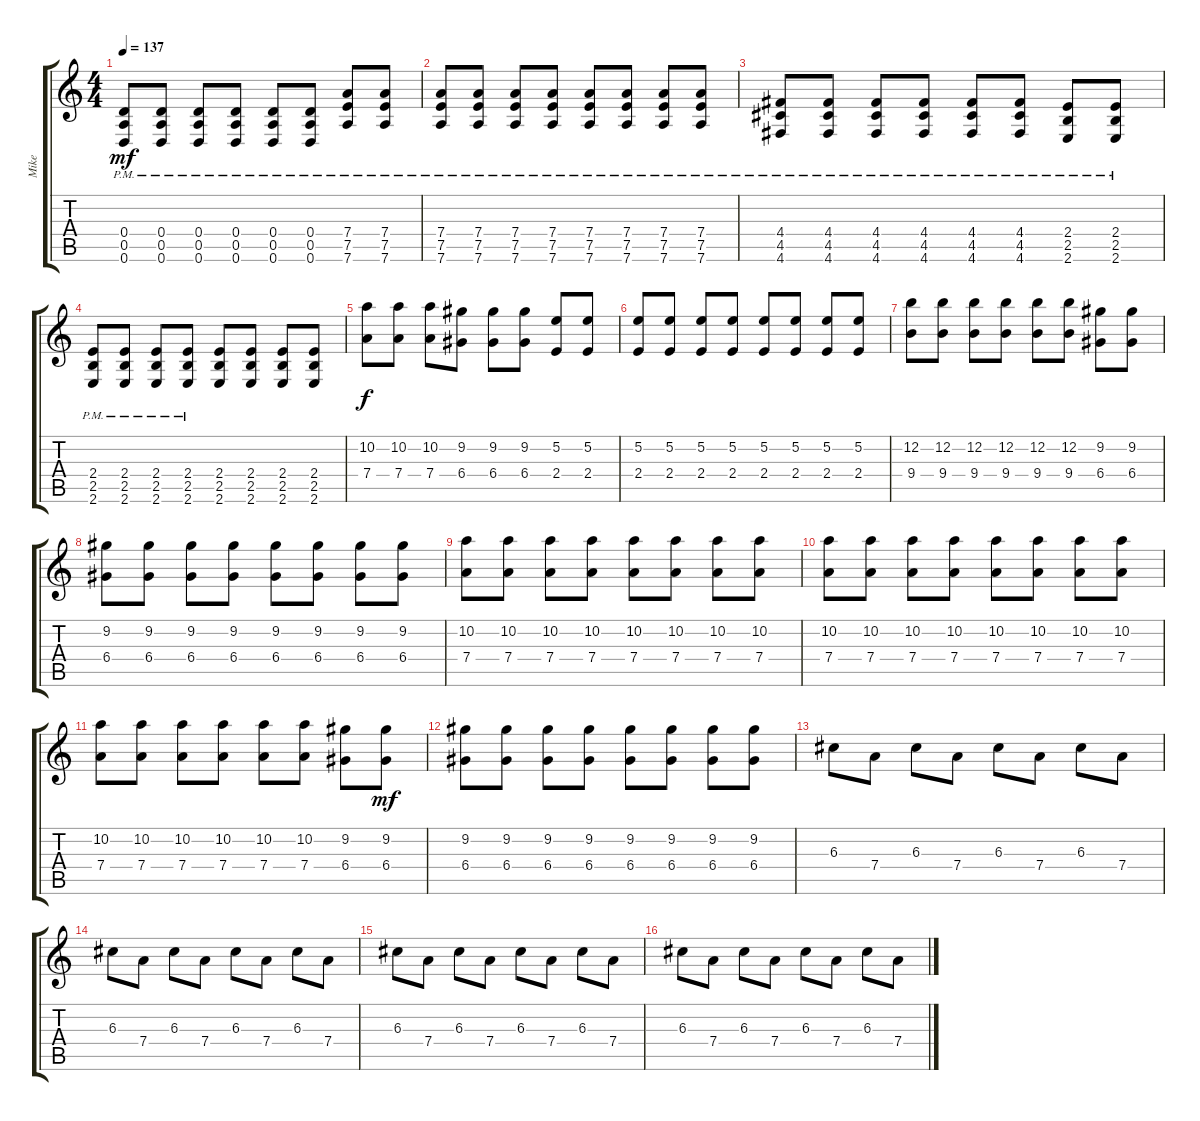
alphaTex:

\track ("Mike" "Mike") {instrument distortionguitar}
\staff {score tabs}
\tuning (E4 B3 G3 D3 A2 D2) {hide}
\ts (4 4)
\tempo 137
\clef g2
\ks c
(0.4{pm} 0.5{pm} 0.6).8{dy mf} (0.4{pm} 0.5{pm} 0.6).8 (0.4{pm} 0.5{pm} 0.6).8 (0.4{pm} 0.5{pm} 0.6).8 (0.4{pm} 0.5{pm} 0.6).8 (0.4{pm} 0.5{pm} 0.6).8 (7.4{pm} 7.5{pm} 7.6).8 (7.4{pm} 7.5{pm} 7.6).8 |
(7.4{pm} 7.5 7.6).8 (7.4{pm} 7.5{pm} 7.6).8 (7.4{pm} 7.5{pm} 7.6).8 (7.4{pm} 7.5{pm} 7.6).8 (7.4{pm} 7.5{pm} 7.6).8 (7.4{pm} 7.5{pm} 7.6).8 (7.4{pm} 7.5{pm} 7.6).8 (7.4{pm} 7.5{pm} 7.6).8 |
(4.4{pm} 4.5{pm} 4.6).8 (4.4{pm} 4.5{pm} 4.6).8 (4.4{pm} 4.5{pm} 4.6).8 (4.4{pm} 4.5{pm} 4.6).8 (4.4{pm} 4.5{pm} 4.6).8 (4.4{pm} 4.5{pm} 4.6).8 (2.4{pm} 2.5{pm} 2.6).8 (2.4{pm} 2.5{pm} 2.6).8 |
(2.4{pm} 2.5{pm} 2.6).8 (2.4{pm} 2.5{pm} 2.6).8 (2.4{pm} 2.5{pm} 2.6).8 (2.4{pm} 2.5{pm} 2.6).8 (2.4 2.5 2.6).8 (2.4 2.5 2.6).8 (2.4 2.5 2.6).8 (2.4 2.5 2.6).8 |
(10.2 7.4).8{dy f} (10.2 7.4).8 (10.2 7.4).8 (9.2 6.4).8 (9.2 6.4).8 (9.2 6.4).8 (5.2 2.4).8 (5.2 2.4).8 |
(5.2 2.4).8 (5.2 2.4).8 (5.2 2.4).8 (5.2 2.4).8 (5.2 2.4).8 (5.2 2.4).8 (5.2 2.4).8 (5.2 2.4).8 |
(12.2 9.4).8 (12.2 9.4).8 (12.2 9.4).8 (12.2 9.4).8 (12.2 9.4).8 (12.2 9.4).8 (9.2 6.4).8 (9.2 6.4).8 |
(9.2 6.4).8 (9.2 6.4).8 (9.2 6.4).8 (9.2 6.4).8 (9.2 6.4).8 (9.2 6.4).8 (9.2 6.4).8 (9.2 6.4).8 |
(10.2 7.4).8 (10.2 7.4).8 (10.2 7.4).8 (10.2 7.4).8 (10.2 7.4).8 (10.2 7.4).8 (10.2 7.4).8 (10.2 7.4).8 |
(10.2 7.4).8 (10.2 7.4).8 (10.2 7.4).8 (10.2 7.4).8 (10.2 7.4).8 (10.2 7.4).8 (10.2 7.4).8 (10.2 7.4).8 |
(10.2 7.4).8 (10.2 7.4).8 (10.2 7.4).8 (10.2 7.4).8 (10.2 7.4).8 (10.2 7.4).8 (9.2 6.4).8 (9.2 6.4).8{dy mf} |
(9.2 6.4).8 (9.2 6.4).8 (9.2 6.4).8 (9.2 6.4).8 (9.2 6.4).8 (9.2 6.4).8 (9.2 6.4).8 (9.2 6.4).8 |
6.3.8 7.4.8 6.3.8 7.4.8 6.3.8 7.4.8 6.3.8 7.4.8 |
6.3.8 7.4.8 6.3.8 7.4.8 6.3.8 7.4.8 6.3.8 7.4.8 |
6.3.8 7.4.8 6.3.8 7.4.8 6.3.8 7.4.8 6.3.8 7.4.8 |
6.3.8 7.4.8 6.3.8 7.4.8 6.3.8 7.4.8 6.3.8 7.4.8
